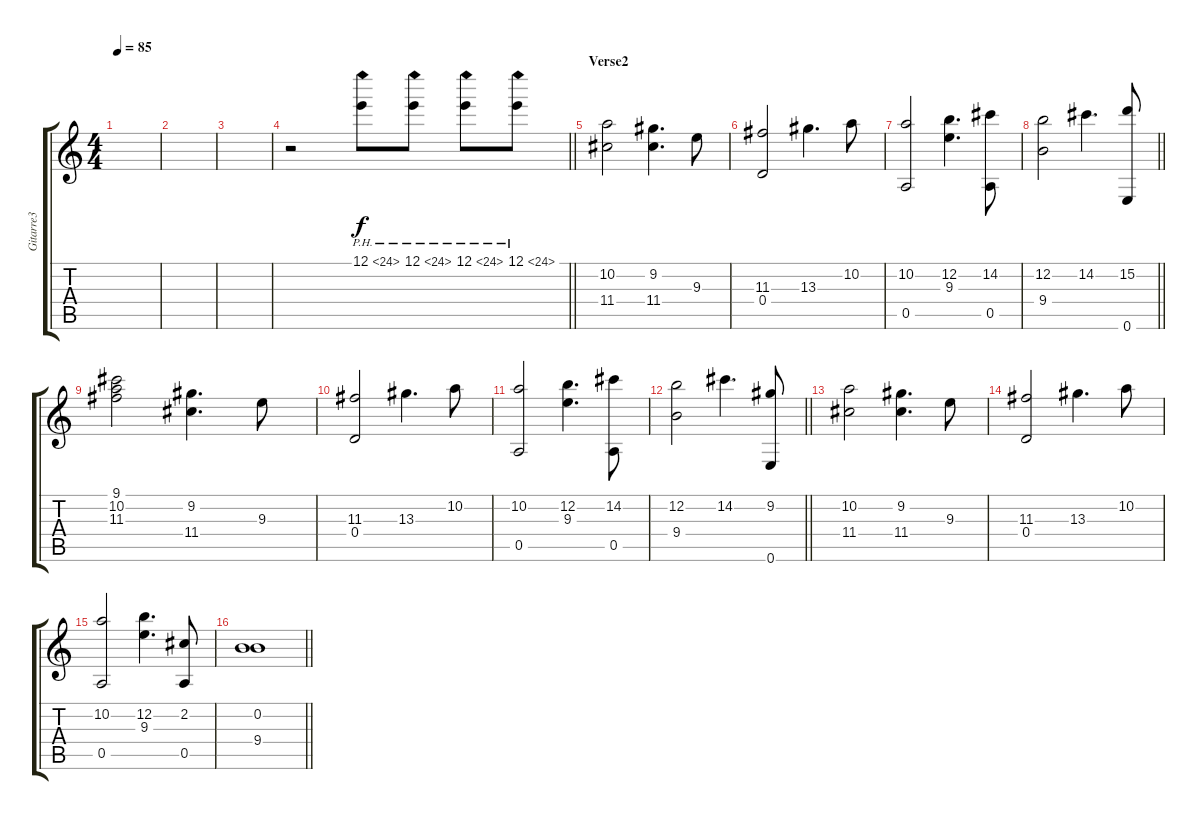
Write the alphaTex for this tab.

\track ("Gitarre3" "Gitarre3") {instrument electricguitarjazz}
\staff {score tabs}
\tuning (E4 B3 G3 D3 A2 E2) {hide}
\ts (4 4)
\tempo 85
\clef g2
\ks c
|
|
|
\barLineRight lightlight
r.2 12.1{ph 12}.8 12.1{ph 12}.8 12.1{ph 12}.8 12.1{ph 12}.8 |
\section ("" "Verse2")
(10.2 11.4).2 (9.2 11.4).4{d} 9.3.8 |
(11.3 0.4).2 13.3.4{d} 10.2.8 |
(10.2 0.5).2 (12.2 9.3).4{d} (14.2 0.5).8 |
\barLineRight lightlight
(12.2 9.4).2 14.2.4{d} (15.2 0.6).8 |
(9.1 10.2 11.3).2 (9.2 11.4).4{d} 9.3.8 |
(11.3 0.4).2 13.3.4{d} 10.2.8 |
(10.2 0.5).2 (12.2 9.3).4{d} (14.2 0.5).8 |
\barLineRight lightlight
(12.2 9.4).2 14.2.4{d} (9.2 0.6).8 |
(10.2 11.4).2 (9.2 11.4).4{d} 9.3.8 |
(11.3 0.4).2 13.3.4{d} 10.2.8 |
(10.2 0.5).2 (12.2 9.3).4{d} (2.2 0.5).8 |
\barLineRight lightlight
(0.2 9.4).1
